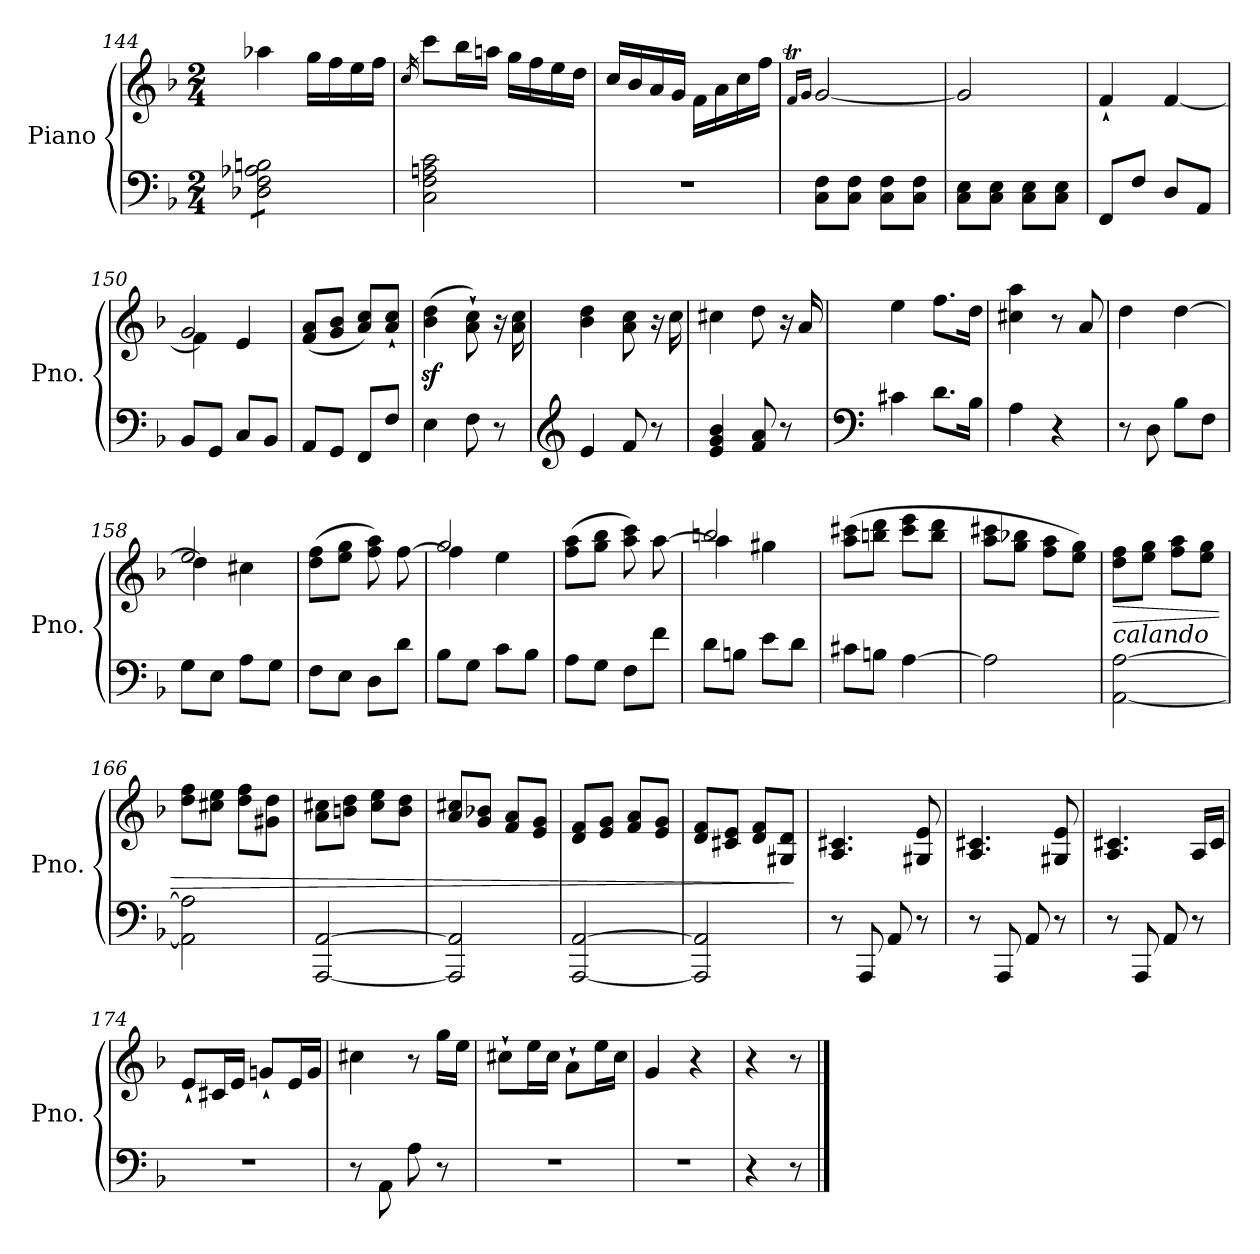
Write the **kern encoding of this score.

**kern	**kern	**dynam
*part1	*part1	*part1
*staff2	*staff1	*staff1/2
*I"Piano	*	*
*I'Pno.	*	*
*clefF4	*clefG2	*
*k[b-]	*k[b-]	*
*F:	*F:	*
*M2/4	*M2/4	*
=144	=144	=144
*tremolo	*	*
8D-X\ 8F\ 8A-X\ 8Bn\L	4aa-X\	.
8D-X\ 8F\ 8A-X\ 8Bn\	.	.
8D-X\ 8F\ 8A-X\ 8Bn\	16gg\LL	.
.	16ff\	.
8D-X\ 8F\ 8A-X\ 8Bn\J	16ee\	.
*Xtremolo	*	*
.	16ff\JJ	.
=145	=145	=145
.	16qcc/	.
2C\ 2F\ 2An\ 2c\	8ccc\L	.
.	16bb-\L	.
.	16aan\JJ	.
.	16gg\LL	.
.	16ff\	.
.	16ee\	.
.	16dd\JJ	.
=146	=146	=146
2r	16cc/LL	.
.	16b-/	.
.	16a/	.
.	16g/JJ	.
.	16f\LL	.
.	16a\	.
.	16cc\	.
.	16ff\JJ	.
=147	=147	=147
.	16qfT/LL	.
.	16qg/JJ	.
8C\ 8F\L	[2g/	.
8C\ 8F\J	.	.
8C\ 8F\L	.	.
8C\ 8F\J	.	.
!!LO:LB:g=z
=148	=148	=148
8C\ 8E\L	2g/]	.
8C\ 8E\J	.	.
8C\ 8E\L	.	.
8C\ 8E\J	.	.
!!LO:LB:g=z
=149	=149	=149
*	*^	*
8FF/L	4f`/	4ryy	.
8F/J	.	.	.
8D/L	4ryy	[4f/	.
8AA/J	.	.	.
=150	=150	=150	=150
8BB-/L	2g/	4f\]	.
8GG/J	.	.	.
8C/L	.	4e/	.
8BB-/J	.	.	.
*	*v	*v	*
=151	=151	=151
8AA/L	(8f/ 8a/L	.
8GG/J	8g/ 8b-/J	.
8FF/L	8a/ 8cc/L)	.
8F/J	8a/` 8cc/`J	.
=152	=152	=152
4E\	(4b-\z< 4dd\z<	.
8F\	8a\` 8cc\`)	.
8r	16r	.
.	16a\ 16cc\	.
=153	=153	=153
*clefG2	*	*
4e/	4b-\ 4dd\	.
8f/	8a\ 8cc\	.
8r	16r	.
.	16cc\	.
=154	=154	=154
4e/ 4g/ 4b-/	4cc#X\	.
8f/ 8a/	8dd\	.
8r	16r	.
.	16a/	.
=155	=155	=155
*clefF4	*	*
4c#X\	4ee\	.
8.d\L	8.ff\L	.
16B-\Jk	16dd\Jk	.
=156	=156	=156
4A\	4cc#X\ 4aa\	.
4r	8r	.
.	8a/	.
!!LO:LB:g=z
=157	=157	=157
*	*^	*
8r	4dd\	4ryy	.
8D\	.	.	.
8B-\L	4ryy	[4dd\	.
8F\J	.	.	.
!!LO:LB:g=z	!!
=158	=158	=158	=158
8G\L	2ee/	4dd\]	.
8E\J	.	.	.
8A\L	.	4cc#X\	.
8G\J	.	.	.
=159	=159	=159	=159
8F\L	(8dd\ 8ff\L	4ryy	.
8E\J	8ee\ 8gg\J	.	.
8D\L	8ff\ 8aa\)	8ryy	.
8d\J	8ryy	[8ff\	.
=160	=160	=160	=160
8B-\L	2gg/	4ff\]	.
8G\J	.	.	.
8c\L	.	4ee\	.
8B-\J	.	.	.
=161	=161	=161	=161
8A\L	(8ff\ 8aa\L	4ryy	.
8G\J	8gg\ 8bb-\J	.	.
8F\L	8aa\ 8ccc\)	8ryy	.
8f\J	8ryy	[8aa\	.
=162	=162	=162	=162
8d\L	2bbn/	4aa\]	.
8Bn\J	.	.	.
8e\L	.	4gg#X\	.
8d\J	.	.	.
*	*v	*v	*
=163	=163	=163
8c#X\L	(8aa\ 8ccc#X\L	.
8Bn\J	8bbn\ 8ddd\J	.
[4A\	8ccc#\ 8eee\L	.
.	8bb\ 8ddd\J	.
=164	=164	=164
2A\]	8aa\ 8ccc#X\L	.
.	8gg\ 8bb-X\J	.
.	8ff\ 8aa\L	.
.	8ee\ 8gg\J)	.
=165	=165	=165
!	!LO:TX:b:i:t=calando	!
!	!	!LO:HP:b
[2AA\ [2A\	8dd\ 8ff\L	>
.	8ee\ 8gg\J	.
.	8ff\ 8aa\L	.
.	8ee\ 8gg\J	.
!!LO:PB:g=z
=166	=166	=166
2AA\] 2A\]	8dd\ 8ff\L	.
.	8cc#X\ 8ee\J	.
.	8dd\ 8ff\L	.
.	8g#X\ 8dd\J	.
=167	=167	=167
[2AAA/ [2AA/	8a\ 8cc#X\L	.
.	8bn\ 8dd\J	.
.	8cc#\ 8ee\L	.
.	8b\ 8dd\J	.
=168	=168	=168
2AAA/] 2AA/]	8a/ 8cc#X/L	.
.	8g/ 8b-X/J	.
.	8f/ 8a/L	.
.	8e/ 8g/J	.
=169	=169	=169
[2AAA/ [2AA/	8d/ 8f/L	.
.	8e/ 8g/J	.
.	8f/ 8a/L	.
.	8e/ 8g/J	.
=170	=170	=170
2AAA/] 2AA/]	8d/ 8f/L	.
.	8c#X/ 8e/J	.
.	8d/ 8f/L	.
.	8G#X/ 8d/J	.
.	.	]
=171	=171	=171
8r	4.A/ 4.c#X/	.
8AAA/	.	.
8AA/	.	.
8r	8G#X/ 8e/	.
=172	=172	=172
8r	4.A/ 4.c#X/	.
8AAA/	.	.
8AA/	.	.
8r	8G#X/ 8e/	.
!!LO:LB:g=z
=173	=173	=173
8r	4.A/ 4.c#X/	.
8AAA/	.	.
8AA/	.	.
8r	16A/LL	.
.	16c#/JJ	.
=174	=174	=174
2r	8e`/L	.
.	16c#X/L	.
.	16e/JJ	.
.	8gn`/L	.
.	16e/L	.
.	16g/JJ	.
=175	=175	=175
8r	4cc#X\	.
8AA\	.	.
8A\	8r	.
8r	16gg\LL	.
.	16ee\JJ	.
=176	=176	=176
2r	8cc#X`\L	.
.	16ee\L	.
.	16cc#\JJ	.
.	8a`\L	.
.	16ee\L	.
.	16cc#\JJ	.
=177	=177	=177
2r	4g/	.
.	4r	.
=178	=178	=178
4r	4r	.
8r	8r	.
==	==	==
*-	*-	*-
